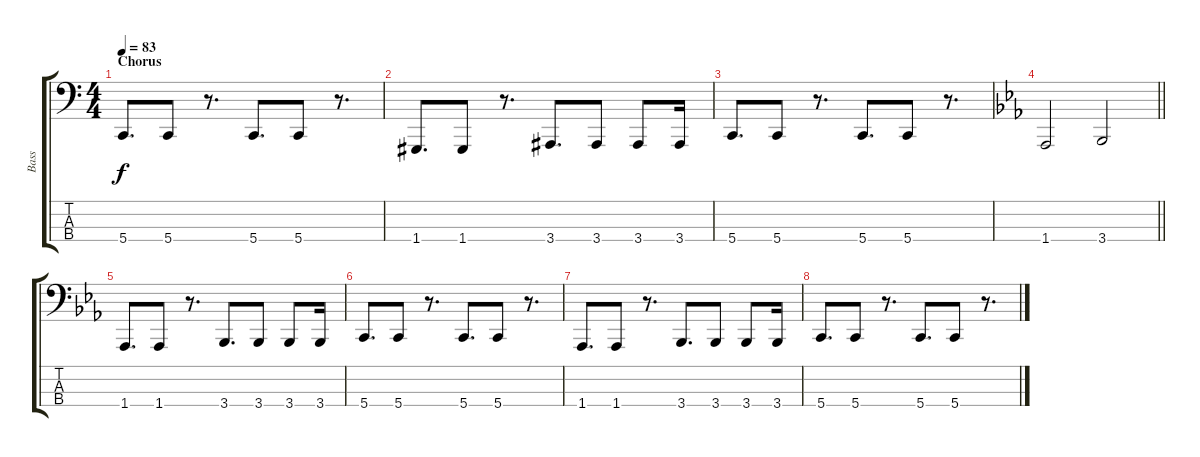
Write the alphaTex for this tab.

\track ("Bass" "Bass") {instrument electricbassfinger}
\staff {score tabs}
\tuning (D2 A2 D1 G0) {hide}
\ts (4 4)
\section ("" "Chorus")
\tempo 83
\clef f4
\ks c
5.4.8{d dy f} 5.4.8 r.8{d} 5.4.8{d} 5.4.8 r.8{d} |
1.4.8{d} 1.4.8 r.8{d} 3.4.8{d} 3.4.8 3.4.8 3.4.16 |
5.4.8{d} 5.4.8 r.8{d} 5.4.8{d} 5.4.8 r.8{d} |
\barLineRight lightlight
\ks eb
1.4.2 3.4.2 |
1.4.8{d} 1.4.8 r.8{d} 3.4.8{d} 3.4.8 3.4.8 3.4.16 |
5.4.8{d} 5.4.8 r.8{d} 5.4.8{d} 5.4.8 r.8{d} |
1.4.8{d} 1.4.8 r.8{d} 3.4.8{d} 3.4.8 3.4.8 3.4.16 |
5.4.8{d} 5.4.8 r.8{d} 5.4.8{d} 5.4.8 r.8{d}
